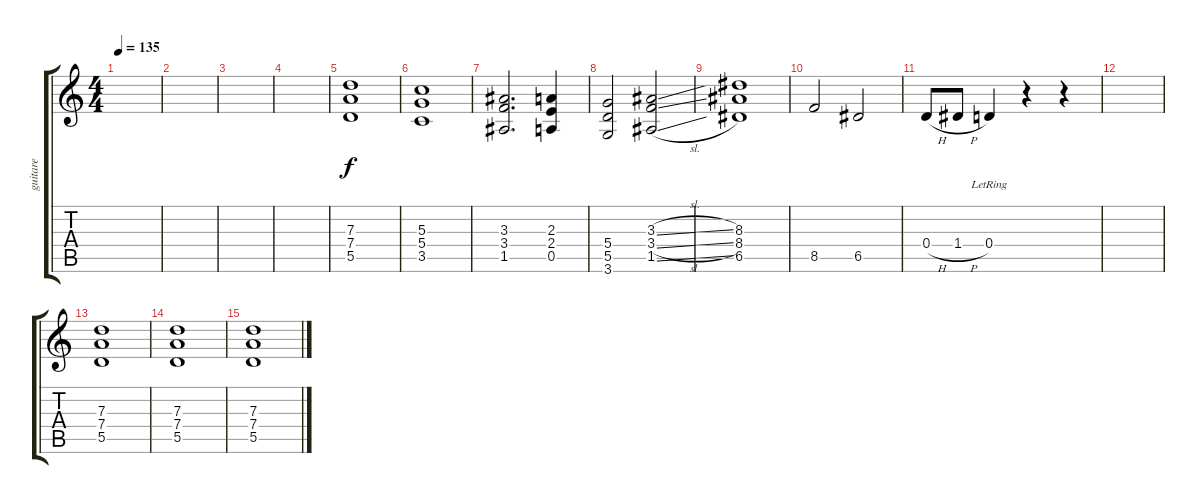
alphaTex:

\track ("guitare" "guitare") {instrument overdrivenguitar}
\staff {score tabs}
\tuning (E4 B3 G3 D3 A2 E2) {hide}
\ts (4 4)
\tempo 135
\clef g2
\ks c
|
|
|
|
(7.3 7.4 5.5).1 |
(5.3 5.4 3.5).1 |
(3.3 3.4 1.5).2{d} (2.3 2.4 0.5).4 |
(5.4 5.5 3.6).2 (3.3{sl} 3.4{sl} 1.5{sl}).2 |
(8.3 8.4 6.5).1 |
8.5.2 6.5.2 |
0.4{h}.8 1.4{h}.8 0.4{lr}.4 r.4 r.4 |
|
(7.3 7.4 5.5).1 |
(7.3 7.4 5.5).1 |
(7.3 7.4 5.5).1
